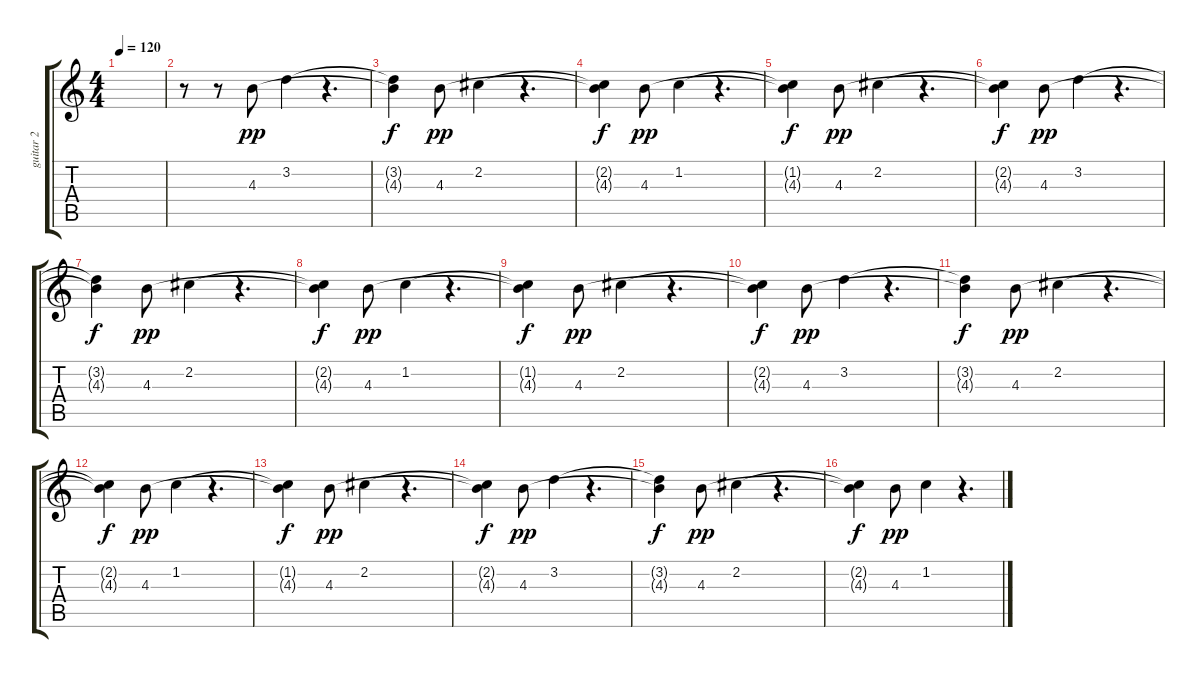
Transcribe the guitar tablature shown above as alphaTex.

\track ("guitar 2" "guitar 2") {instrument overdrivenguitar}
\staff {score tabs}
\tuning (E4 B3 G3 D3 A2 D2) {hide}
\ts (4 4)
\tempo 120
\clef g2
\ks c
|
r.8{volume 12 instrument overdrivenguitar} r.8 4.3.8{dy pp} 3.2.4 r.4{d} |
(3.2{t} 4.3{t}).4{dy f} 4.3.8{dy pp} 2.2.4 r.4{d} |
(2.2{t} 4.3{t}).4{dy f} 4.3.8{dy pp} 1.2.4 r.4{d} |
(1.2{t} 4.3{t}).4{dy f} 4.3.8{dy pp} 2.2.4 r.4{d} |
(2.2{t} 4.3{t}).4{dy f} 4.3.8{dy pp} 3.2.4 r.4{d} |
(3.2{t} 4.3{t}).4{dy f} 4.3.8{dy pp} 2.2.4 r.4{d} |
(2.2{t} 4.3{t}).4{dy f} 4.3.8{dy pp} 1.2.4 r.4{d} |
(1.2{t} 4.3{t}).4{dy f} 4.3.8{dy pp} 2.2.4 r.4{d} |
(2.2{t} 4.3{t}).4{dy f} 4.3.8{dy pp} 3.2.4 r.4{d} |
(3.2{t} 4.3{t}).4{dy f} 4.3.8{dy pp} 2.2.4 r.4{d} |
(2.2{t} 4.3{t}).4{dy f} 4.3.8{dy pp} 1.2.4 r.4{d} |
(1.2{t} 4.3{t}).4{dy f} 4.3.8{dy pp} 2.2.4 r.4{d} |
(2.2{t} 4.3{t}).4{dy f} 4.3.8{dy pp} 3.2.4 r.4{d} |
(3.2{t} 4.3{t}).4{dy f} 4.3.8{dy pp} 2.2.4 r.4{d} |
(2.2{t} 4.3{t}).4{dy f} 4.3.8{dy pp} 1.2.4 r.4{d}
